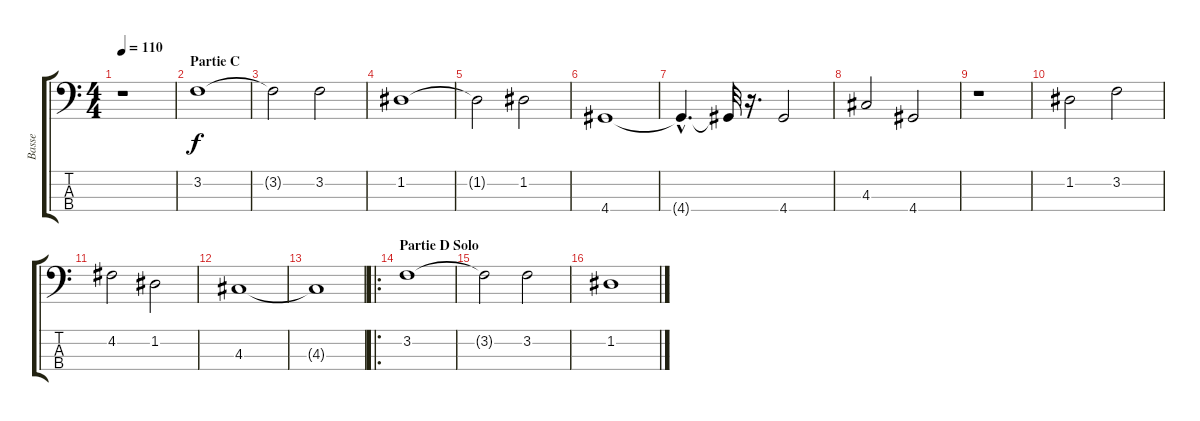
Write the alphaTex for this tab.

\track ("Basse" "Basse") {instrument electricbassfinger}
\staff {score tabs}
\tuning (G2 D2 A1 E1) {hide}
\ts (4 4)
\tempo 110
\clef f4
\ks c
r.1{dy f} |
\section ("" "Partie C")
3.2.1 |
3.2{t}.2 3.2.2 |
1.2.1 |
1.2{t}.2 1.2.2 |
4.4.1 |
4.4{hac t}.4{d} 4.4{t}.32 r.16{d} 4.4.2 |
4.3.2 4.4.2 |
r.1 |
1.2.2 3.2.2 |
4.2.2 1.2.2 |
4.3.1 |
4.3{t}.1 |
\ro
\section ("" "Partie D Solo")
3.2.1 |
3.2{t}.2 3.2.2 |
1.2.1
